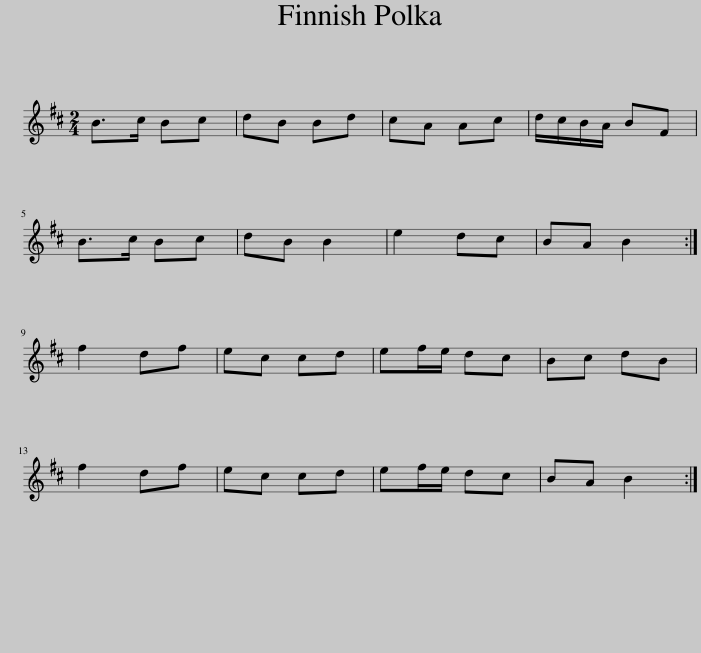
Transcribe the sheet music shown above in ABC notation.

X:1
L:1/8
M:2/4
I:linebreak $
K:Bmin
V:1 treble
V:1
 B>c Bc | dB Bd | cA Ac | d/c/B/A/ BF |$ B>c Bc | %5
 dB B2 | e2 dc | BA B2 :|$ f2 df | ec cd | %10
 ef/e/ dc | Bc dB |$ f2 df | ec cd | ef/e/ dc | %15
 BA B2 :| %16
